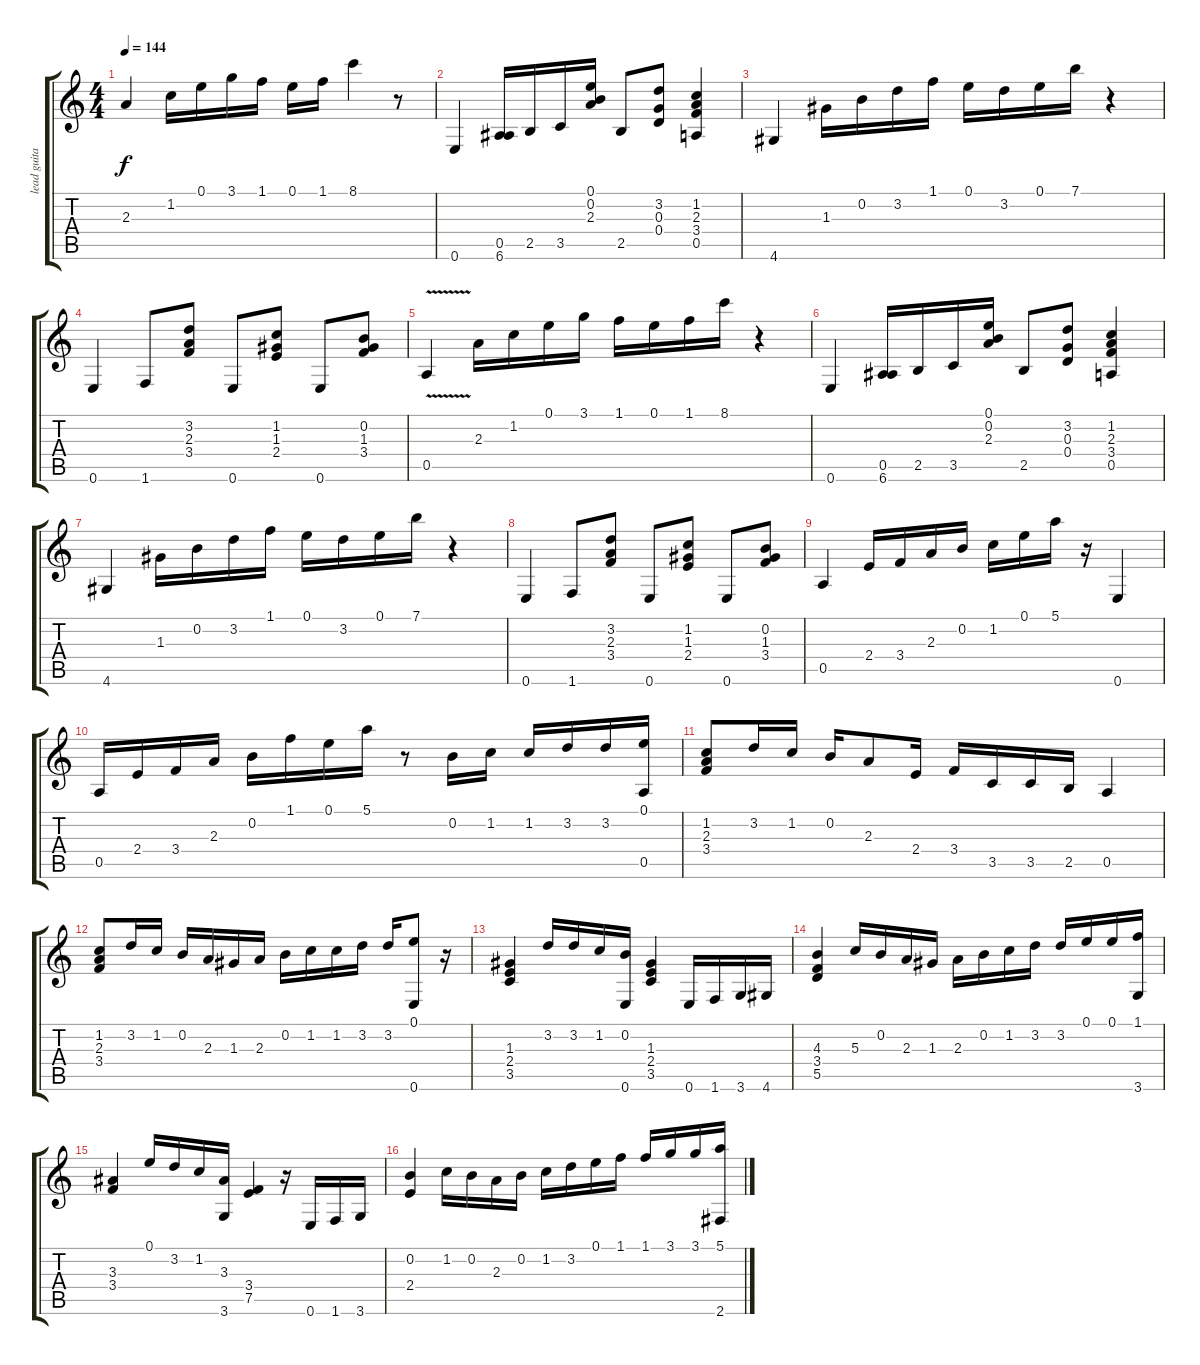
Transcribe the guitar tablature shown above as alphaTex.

\track ("lead guitar" "lead guita") {instrument acousticguitarnylon}
\staff {score tabs}
\tuning (E4 B3 G3 D3 A2 E2) {hide}
\ts (4 4)
\tempo 144
\clef g2
\ks c
2.3.4{dy f} 1.2.16 0.1.16 3.1.16 1.1.16 0.1.16 1.1.16 8.1.4 r.8 |
0.6.4 (0.5 6.6).16 2.5.16 3.5.16 (0.1 0.2 2.3).16 2.5.8 (3.2 0.3 0.4).8 (1.2 2.3 3.4 0.5).4 |
4.6.4 1.3.16 0.2.16 3.2.16 1.1.16 0.1.16 3.2.16 0.1.16 7.1.16 r.4 |
0.6.4 1.6.8 (3.2 2.3 3.4).8 0.6.8 (1.2 1.3 2.4).8 0.6.8 (0.2 1.3 3.4).8 |
0.5{v}.4 2.3.16 1.2.16 0.1.16 3.1.16 1.1.16 0.1.16 1.1.16 8.1.16 r.4 |
0.6.4 (0.5 6.6).16 2.5.16 3.5.16 (0.1 0.2 2.3).16 2.5.8 (3.2 0.3 0.4).8 (1.2 2.3 3.4 0.5).4 |
4.6.4 1.3.16 0.2.16 3.2.16 1.1.16 0.1.16 3.2.16 0.1.16 7.1.16 r.4 |
0.6.4 1.6.8 (3.2 2.3 3.4).8 0.6.8 (1.2 1.3 2.4).8 0.6.8 (0.2 1.3 3.4).8 |
0.5.4 2.4.16 3.4.16 2.3.16 0.2.16 1.2.16 0.1.16 5.1.16 r.16 0.6.4 |
0.5.16 2.4.16 3.4.16 2.3.16 0.2.16 1.1.16 0.1.16 5.1.16 r.8 0.2.16 1.2.16 1.2.16 3.2.16 3.2.16 (0.1 0.5).16 |
(1.2 2.3 3.4).8 3.2.16 1.2.16 0.2.16 2.3.8 2.4.16 3.4.16 3.5.16 3.5.16 2.5.16 0.5.4 |
(1.2 2.3 3.4).8 3.2.16 1.2.16 0.2.16 2.3.16 1.3.16 2.3.16 0.2.16 1.2.16 1.2.16 3.2.16 3.2.16 (0.1 0.6).8 r.16 |
(1.3 2.4 3.5).4 3.2.16 3.2.16 1.2.16 (0.2 0.6).16 (1.3 2.4 3.5).4 0.6.16 1.6.16 3.6.16 4.6.16 |
(4.3 3.4 5.5).4 5.3.16 0.2.16 2.3.16 1.3.16 2.3.16 0.2.16 1.2.16 3.2.16 3.2.16 0.1.16 0.1.16 (1.1 3.6).16 |
(3.3 3.4).4 0.1.16 3.2.16 1.2.16 (3.3 3.6).16 (3.4 7.5).4 r.16 0.6.16 1.6.16 3.6.16 |
(0.2 2.4).4 1.2.16 0.2.16 2.3.16 0.2.16 1.2.16 3.2.16 0.1.16 1.1.16 1.1.16 3.1.16 3.1.16 (5.1 2.6).16
